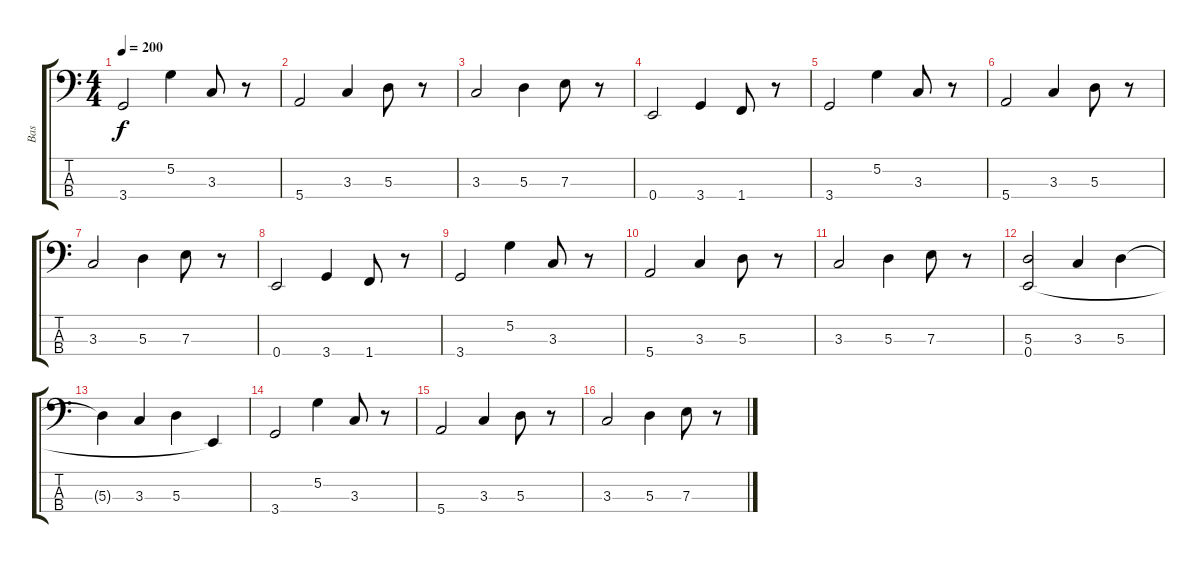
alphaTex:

\track ("Bas" "Bas") {instrument electricbassfinger}
\staff {score tabs}
\tuning (G2 D2 A1 E1) {hide}
\ts (4 4)
\tempo 200
\clef f4
\ks c
3.4.2{dy f} 5.2.4 3.3.8 r.8 |
5.4.2 3.3.4 5.3.8 r.8 |
3.3.2 5.3.4 7.3.8 r.8 |
0.4.2 3.4.4 1.4.8 r.8 |
3.4.2{volume 13} 5.2.4 3.3.8 r.8 |
5.4.2 3.3.4 5.3.8 r.8 |
3.3.2 5.3.4 7.3.8 r.8 |
0.4.2 3.4.4 1.4.8 r.8 |
3.4.2 5.2.4 3.3.8 r.8 |
5.4.2 3.3.4 5.3.8 r.8 |
3.3.2 5.3.4 7.3.8 r.8 |
(5.3 0.4).2{volume 10} 3.3.4 5.3.4 |
5.3{t}.4 3.3.4 5.3.4 0.4{t}.4 |
3.4.2 5.2.4 3.3.8 r.8 |
5.4.2 3.3.4 5.3.8 r.8 |
3.3.2 5.3.4 7.3.8 r.8
